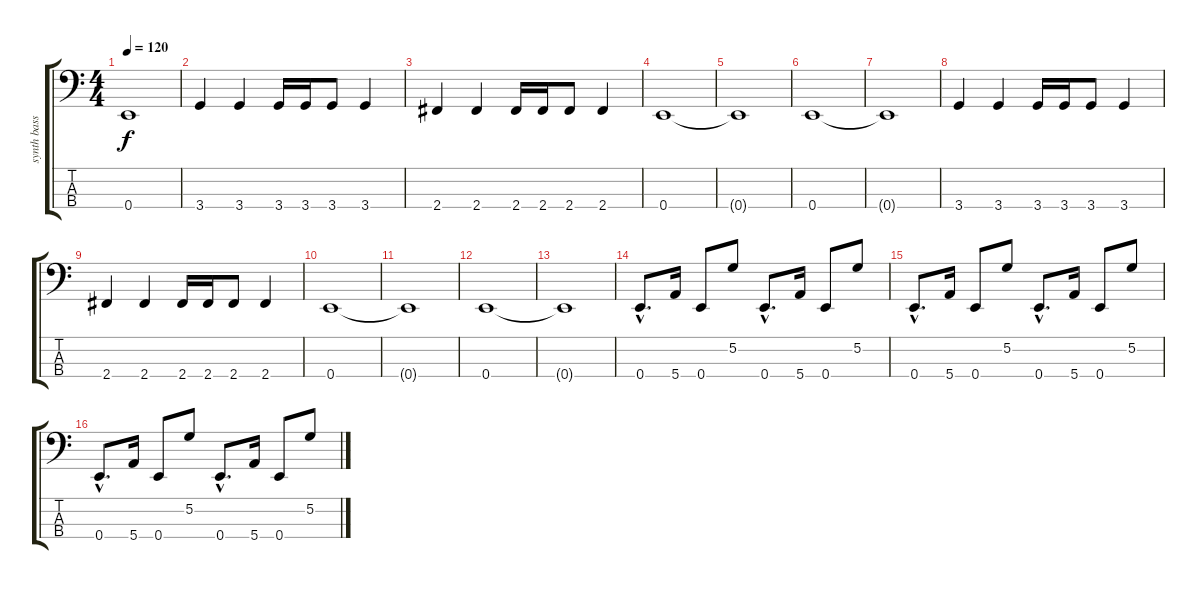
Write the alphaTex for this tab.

\track ("synth bass" "synth bass") {instrument synthbass2}
\staff {score tabs}
\tuning (G2 D2 A1 E1) {hide}
\ts (4 4)
\tempo 120
\clef f4
\ks c
0.4{t}.1{dy f} |
3.4.4 3.4.4 3.4.16 3.4.16 3.4.8 3.4.4 |
2.4.4 2.4.4 2.4.16 2.4.16 2.4.8 2.4.4 |
0.4.1 |
0.4{t}.1 |
0.4.1 |
0.4{t}.1 |
3.4.4 3.4.4 3.4.16 3.4.16 3.4.8 3.4.4 |
2.4.4 2.4.4 2.4.16 2.4.16 2.4.8 2.4.4 |
0.4.1 |
0.4{t}.1 |
0.4.1 |
0.4{t}.1 |
0.4{hac}.8{d} 5.4.16 0.4.8 5.2.8 0.4{hac}.8{d} 5.4.16 0.4.8 5.2.8 |
0.4{hac}.8{d} 5.4.16 0.4.8 5.2.8 0.4{hac}.8{d} 5.4.16 0.4.8 5.2.8 |
0.4{hac}.8{d} 5.4.16 0.4.8 5.2.8 0.4{hac}.8{d} 5.4.16 0.4.8 5.2.8
